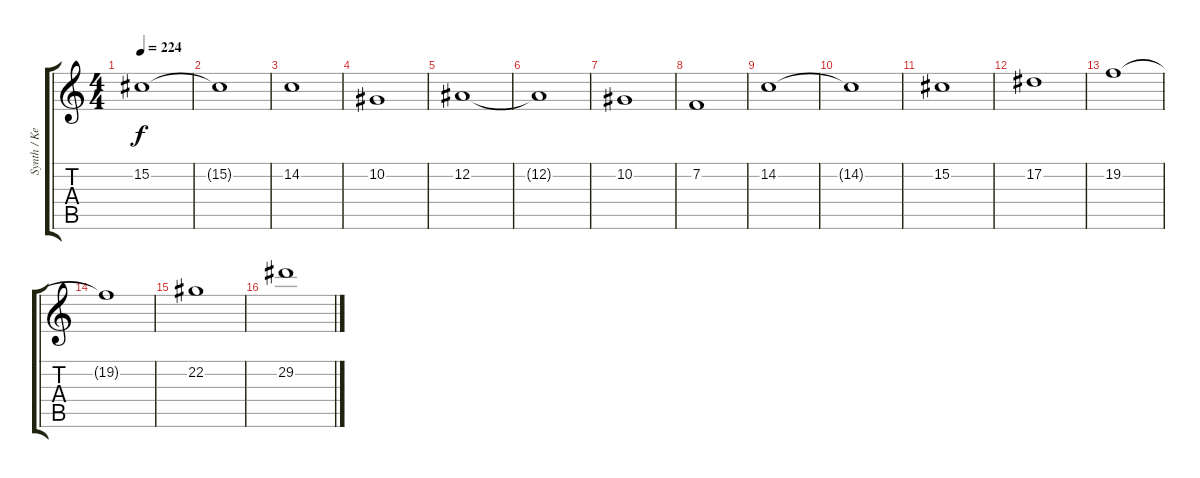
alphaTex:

\track ("Synth / Keyboard I" "Synth / Ke") {instrument stringensemble1}
\staff {score tabs}
\tuning (Eb4 Bb3 Gb3 Db3 Ab2 Db2) {hide}
\ts (4 4)
\tempo 224
\clef g2
\ks c
15.2.1{dy f} |
15.2{t}.1 |
14.2.1 |
10.2.1 |
12.2.1 |
12.2{t}.1 |
10.2.1 |
7.2.1 |
14.2.1 |
14.2{t}.1 |
15.2.1 |
17.2.1 |
19.2.1 |
19.2{t}.1 |
22.2.1 |
29.2.1
